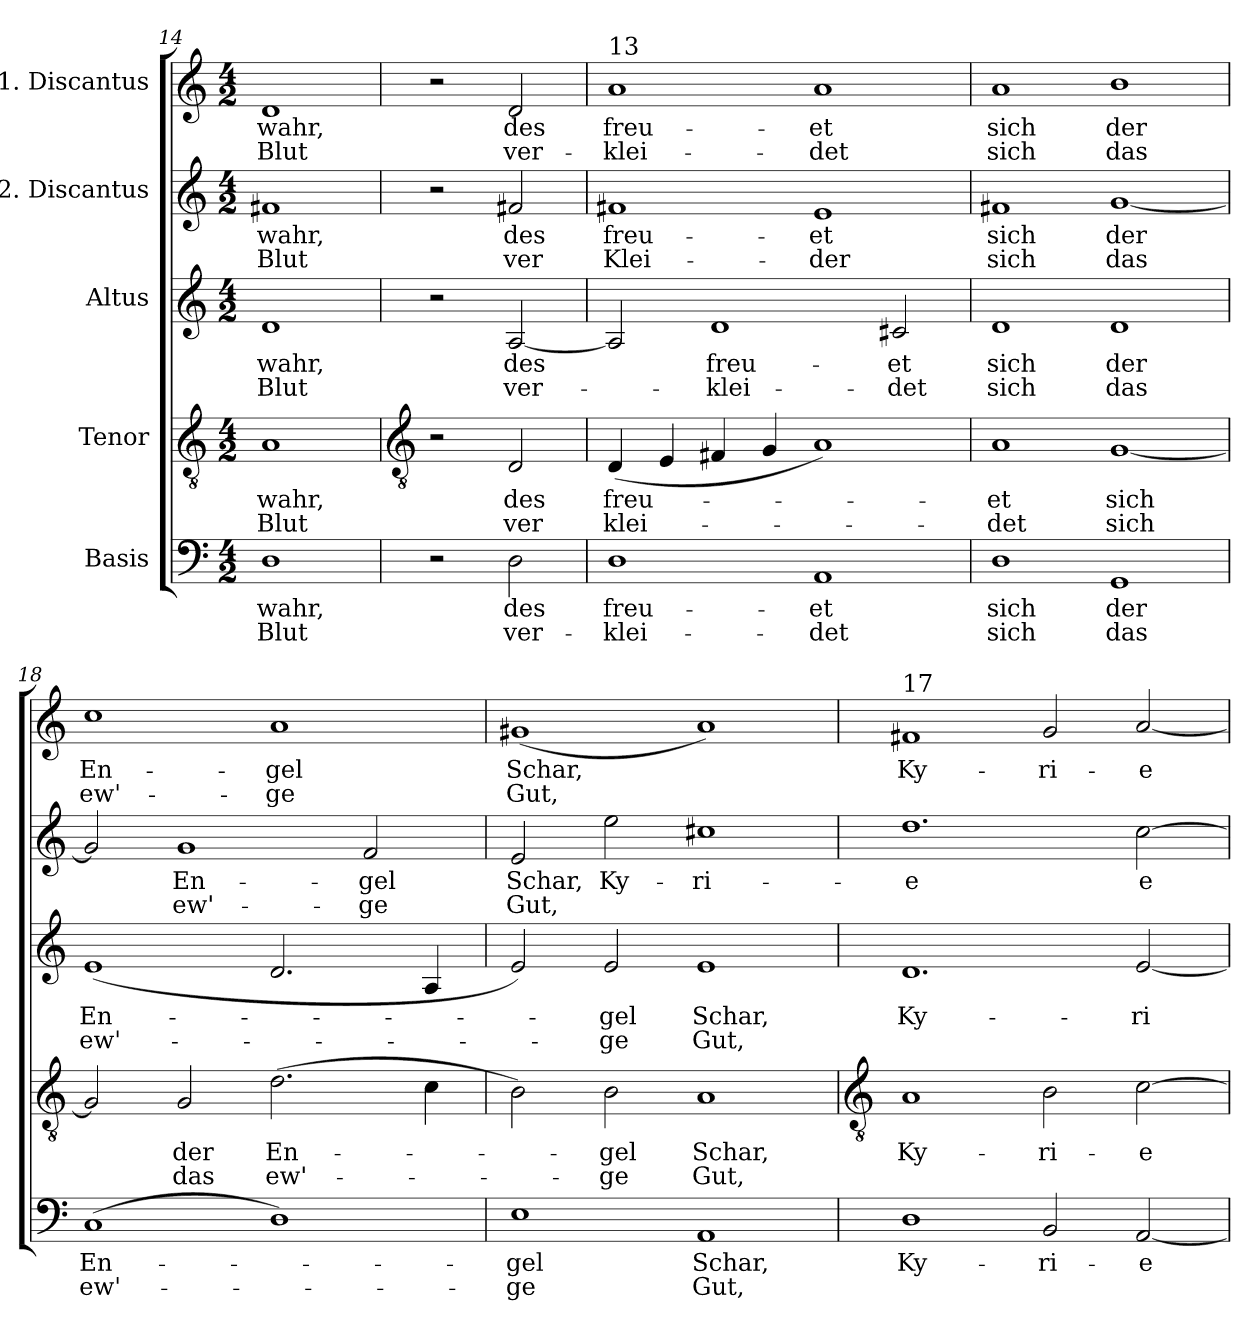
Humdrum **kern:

**kern	**text	**text	**kern	**text	**text	**kern	**text	**text	**kern	**text	**text	**kern	**text	**text
*part5	*part5	*part5	*part4	*part4	*part4	*part3	*part3	*part3	*part2	*part2	*part2	*part1	*part1	*part1
*staff5	*staff5	*staff5	*staff4	*staff4	*staff4	*staff3	*staff3	*staff3	*staff2	*staff2	*staff2	*staff1	*staff1	*staff1
*I"Basis	*	*	*I"Tenor	*	*	*I"Altus	*	*	*I"2. Discantus	*	*	*I"1. Discantus	*	*
*clefF4	*	*	*clefGv2	*	*	*clefG2	*	*	*clefG2	*	*	*clefG2	*	*
*k[]	*	*	*k[]	*	*	*k[]	*	*	*k[]	*	*	*k[]	*	*
*C:	*	*	*C:	*	*	*C:	*	*	*C:	*	*	*C:	*	*
*M4/2	*	*	*M4/2	*	*	*M4/2	*	*	*M4/2	*	*	*M4/2	*	*
=14	=14	=14	=14	=14	=14	=14	=14	=14	=14	=14	=14	=14	=14	=14
!	!LO:LY:b	!LO:LY:b	!	!LO:LY:b	!LO:LY:b	!	!LO:LY:b	!LO:LY:b	!	!LO:LY:b	!LO:LY:b	!	!LO:LY:b	!LO:LY:b
1D	wahr,	Blut	1A	wahr,	Blut	1d	wahr,	Blut	1f#X	wahr,	Blut	1d	wahr,	Blut
!!LO:LB:g=z
=15	=15	=15	=15	=15	=15	=15	=15	=15	=15	=15	=15	=15	=15	=15
*	*	*	*clefGv2	*	*	*	*	*	*	*	*	*	*	*
2r	.	.	2r	.	.	2r	.	.	2r	.	.	2r	.	.
!	!LO:LY:b	!LO:LY:b	!	!LO:LY:b	!LO:LY:b	!	!LO:LY:b	!LO:LY:b	!	!LO:LY:b	!LO:LY:b	!	!LO:LY:b	!LO:LY:b
2D	des	ver-	2D	des	ver	[2A	des	ver-	2f#X	des	ver	2d	des	ver-
=16	=16	=16	=16	=16	=16	=16	=16	=16	=16	=16	=16	=16	=16	=16
!	!	!	!	!	!	!	!	!	!	!	!	!LO:TX:a:t=13	!	!
!	!LO:LY:b	!LO:LY:b	!	!LO:LY:b	!LO:LY:b	!	!	!	!	!LO:LY:b	!LO:LY:b	!	!LO:LY:b	!LO:LY:b
1D	-freu-	-klei-	(<4D	freu-	-klei-	2A]	.	.	1f#X	freu-	-Klei-	1a	-freu-	-klei-
.	.	.	4E	.	.	.	.	.	.	.	.	.	.	.
!	!	!	!	!	!	!	!LO:LY:b	!LO:LY:b	!	!	!	!	!	!
.	.	.	4F#X	.	.	1d	-freu-	-klei-	.	.	.	.	.	.
.	.	.	4G	.	.	.	.	.	.	.	.	.	.	.
!	!LO:LY:b	!LO:LY:b	!	!	!	!	!	!	!	!LO:LY:b	!LO:LY:b	!	!LO:LY:b	!LO:LY:b
1AA	-et	det	1A)	.	.	.	.	.	1e	-et	der	1a	-et	det
!	!	!	!	!	!	!	!LO:LY:b	!LO:LY:b	!	!	!	!	!	!
.	.	.	.	.	.	2c#X	-et	det	.	.	.	.	.	.
=17	=17	=17	=17	=17	=17	=17	=17	=17	=17	=17	=17	=17	=17	=17
!	!LO:LY:b	!LO:LY:b	!	!LO:LY:b	!LO:LY:b	!	!LO:LY:b	!LO:LY:b	!	!LO:LY:b	!LO:LY:b	!	!LO:LY:b	!LO:LY:b
1D	sich	sich	1A	-et	det	1d	sich	sich	1f#X	sich	sich	1a	sich	sich
!	!LO:LY:b	!LO:LY:b	!	!LO:LY:b	!LO:LY:b	!	!LO:LY:b	!LO:LY:b	!	!LO:LY:b	!LO:LY:b	!	!LO:LY:b	!LO:LY:b
1GG	der	das	[1G	sich	sich	1d	der	das	[1g	der	das	1b	der	das
=18	=18	=18	=18	=18	=18	=18	=18	=18	=18	=18	=18	=18	=18	=18
!	!LO:LY:b	!LO:LY:b	!	!	!	!	!LO:LY:b	!LO:LY:b	!	!	!	!	!LO:LY:b	!LO:LY:b
(<1C	En-	-ew'-	2G]	.	.	(<1e	En-	-ew'-	2g]	.	.	1cc	En-	-ew'-
!	!	!	!	!LO:LY:b	!LO:LY:b	!	!	!	!	!LO:LY:b	!LO:LY:b	!	!	!
.	.	.	2G	der	das	.	.	.	1g	En-	-ew'-	.	.	.
!	!	!	!	!LO:LY:b	!LO:LY:b	!	!	!	!	!	!	!	!LO:LY:b	!LO:LY:b
1D)	.	.	(>2.d	En-	-ew'-	2.d	.	.	.	.	.	1a	-gel	ge
!	!	!	!	!	!	!	!	!	!	!LO:LY:b	!LO:LY:b	!	!	!
.	.	.	.	.	.	.	.	.	2f	-gel	ge	.	.	.
.	.	.	4c	.	.	4A	.	.	.	.	.	.	.	.
=19	=19	=19	=19	=19	=19	=19	=19	=19	=19	=19	=19	=19	=19	=19
!	!LO:LY:b	!LO:LY:b	!	!	!	!	!	!	!	!LO:LY:b	!LO:LY:b	!	!LO:LY:b	!LO:LY:b
1E	-gel	ge	2B)	.	.	2e)	.	.	2e	Schar,	Gut,	(>1g#X	Schar,	Gut,
!	!	!	!	!LO:LY:b	!LO:LY:b	!	!LO:LY:b	!LO:LY:b	!	!LO:LY:b	!	!	!	!
.	.	.	2B	-gel	ge	2e	-gel	ge	2ee	Ky-	.	.	.	.
!	!LO:LY:b	!LO:LY:b	!	!LO:LY:b	!LO:LY:b	!	!LO:LY:b	!LO:LY:b	!	!LO:LY:b	!	!	!	!
1AA	Schar,	Gut,	1A	Schar,	Gut,	1e	Schar,	Gut,	1cc#X	-ri-	.	1a)	.	.
!!LO:LB:g=z
=20	=20	=20	=20	=20	=20	=20	=20	=20	=20	=20	=20	=20	=20	=20
*	*	*	*clefGv2	*	*	*	*	*	*	*	*	*	*	*
!	!	!	!	!	!	!	!	!	!	!	!	!LO:TX:a:t=17	!	!
!	!LO:LY:b	!	!	!LO:LY:b	!	!	!LO:LY:b	!	!	!LO:LY:b	!	!	!LO:LY:b	!
1D	Ky-	.	1A	Ky-	.	1.d	Ky-	.	1.dd	-e	.	1f#X	Ky-	.
!	!LO:LY:b	!	!	!LO:LY:b	!	!	!	!	!	!	!	!	!LO:LY:b	!
2BB	-ri-	.	2B	-ri-	.	.	.	.	.	.	.	2g	-ri-	.
!	!LO:LY:b	!	!	!LO:LY:b	!	!	!LO:LY:b	!	!	!LO:LY:b	!	!	!LO:LY:b	!
[2AA	-e	.	[2c	-e	.	[2e	-ri-	.	[2cc	e-	.	[2a	-e	.
=	=	=	=	=	=	=	=	=	=	=	=	=	=	=
*-	*-	*-	*-	*-	*-	*-	*-	*-	*-	*-	*-	*-	*-	*-
